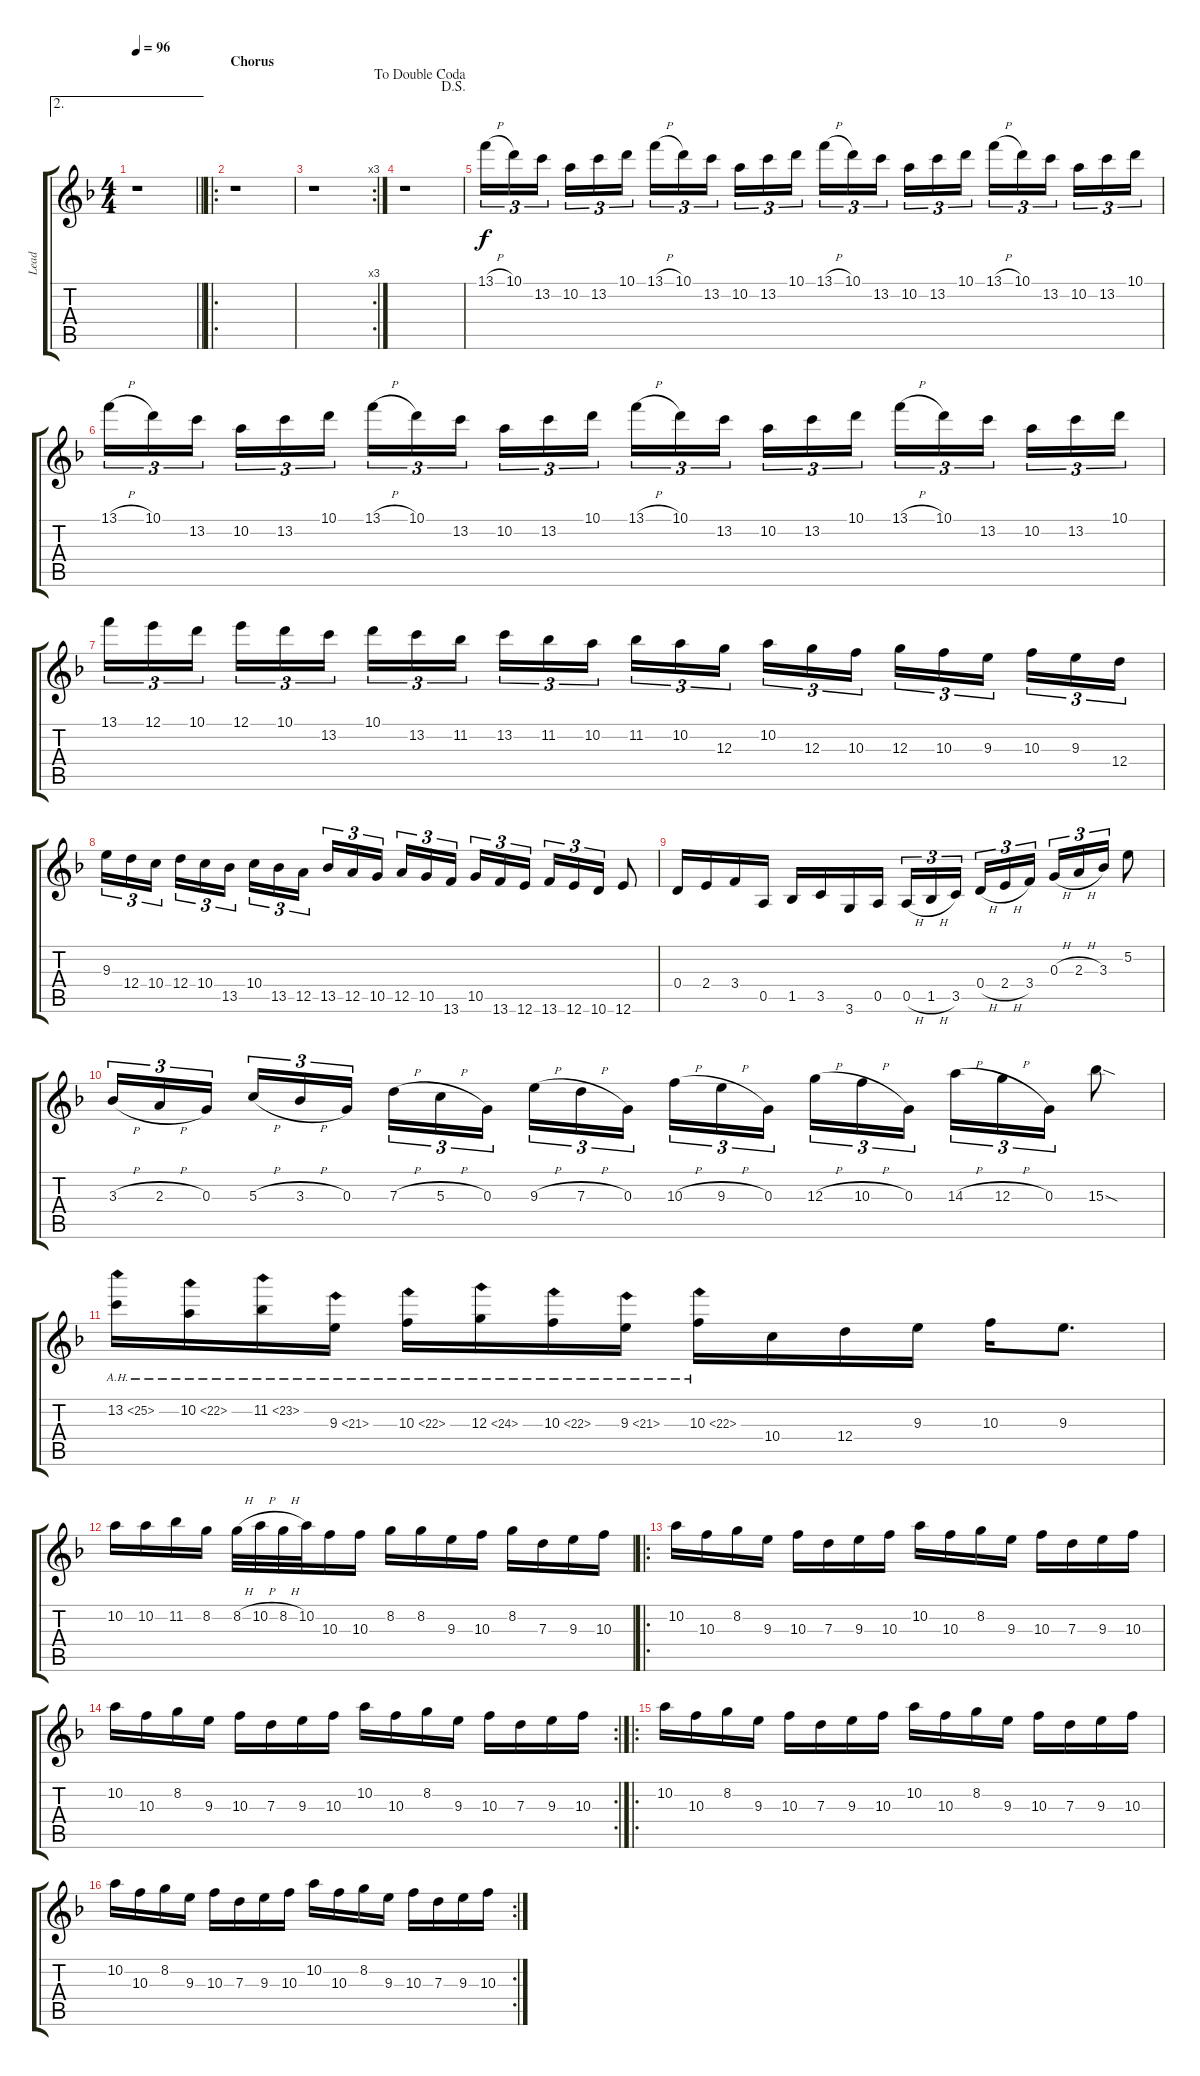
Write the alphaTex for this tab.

\track ("Lead" "Lead") {instrument distortionguitar}
\staff {score tabs}
\tuning (E4 B3 G3 D3 A2 E2) {hide}
\ae 2
\ts (4 4)
\tempo 96
\clef g2
\barLineRight lightlight
\ks f
r.1{dy f} |
\ro
\section ("" "Chorus")
r.1 |
\rc 3
r.1 |
\jump dalsegno
\jump dadoublecoda
r.1 |
13.1{h}.16{tu (3 2)} 10.1.16{tu (3 2)} 13.2.16{tu (3 2) beam splitsecondary} 10.2.16{tu (3 2)} 13.2.16{tu (3 2)} 10.1.16{tu (3 2)} 13.1{h}.16{tu (3 2)} 10.1.16{tu (3 2)} 13.2.16{tu (3 2) beam splitsecondary} 10.2.16{tu (3 2)} 13.2.16{tu (3 2)} 10.1.16{tu (3 2)} 13.1{h}.16{tu (3 2)} 10.1.16{tu (3 2)} 13.2.16{tu (3 2) beam splitsecondary} 10.2.16{tu (3 2)} 13.2.16{tu (3 2)} 10.1.16{tu (3 2)} 13.1{h}.16{tu (3 2)} 10.1.16{tu (3 2)} 13.2.16{tu (3 2) beam splitsecondary} 10.2.16{tu (3 2)} 13.2.16{tu (3 2)} 10.1.16{tu (3 2)} |
13.1{h}.16{tu (3 2)} 10.1.16{tu (3 2)} 13.2.16{tu (3 2) beam splitsecondary} 10.2.16{tu (3 2)} 13.2.16{tu (3 2)} 10.1.16{tu (3 2)} 13.1{h}.16{tu (3 2)} 10.1.16{tu (3 2)} 13.2.16{tu (3 2) beam splitsecondary} 10.2.16{tu (3 2)} 13.2.16{tu (3 2)} 10.1.16{tu (3 2)} 13.1{h}.16{tu (3 2)} 10.1.16{tu (3 2)} 13.2.16{tu (3 2) beam splitsecondary} 10.2.16{tu (3 2)} 13.2.16{tu (3 2)} 10.1.16{tu (3 2)} 13.1{h}.16{tu (3 2)} 10.1.16{tu (3 2)} 13.2.16{tu (3 2) beam splitsecondary} 10.2.16{tu (3 2)} 13.2.16{tu (3 2)} 10.1.16{tu (3 2)} |
13.1.16{tu (3 2)} 12.1.16{tu (3 2)} 10.1.16{tu (3 2) beam splitsecondary} 12.1.16{tu (3 2)} 10.1.16{tu (3 2)} 13.2.16{tu (3 2)} 10.1.16{tu (3 2)} 13.2.16{tu (3 2)} 11.2.16{tu (3 2) beam splitsecondary} 13.2.16{tu (3 2)} 11.2.16{tu (3 2)} 10.2.16{tu (3 2)} 11.2.16{tu (3 2)} 10.2.16{tu (3 2)} 12.3.16{tu (3 2) beam splitsecondary} 10.2.16{tu (3 2)} 12.3.16{tu (3 2)} 10.3.16{tu (3 2)} 12.3.16{tu (3 2)} 10.3.16{tu (3 2)} 9.3.16{tu (3 2) beam splitsecondary} 10.3.16{tu (3 2)} 9.3.16{tu (3 2)} 12.4.16{tu (3 2)} |
9.3.16{tu (3 2)} 12.4.16{tu (3 2)} 10.4.16{tu (3 2) beam splitsecondary} 12.4.16{tu (3 2)} 10.4.16{tu (3 2)} 13.5.16{tu (3 2)} 10.4.16{tu (3 2)} 13.5.16{tu (3 2)} 12.5.16{tu (3 2) beam splitsecondary} 13.5.16{tu (3 2)} 12.5.16{tu (3 2)} 10.5.16{tu (3 2)} 12.5.16{tu (3 2)} 10.5.16{tu (3 2)} 13.6.16{tu (3 2) beam splitsecondary} 10.5.16{tu (3 2)} 13.6.16{tu (3 2)} 12.6.16{tu (3 2)} 13.6.16{tu (3 2)} 12.6.16{tu (3 2)} 10.6.16{tu (3 2)} 12.6.8 |
0.4.16 2.4.16 3.4.16 0.5.16 1.5.16 3.5.16 3.6.16 0.5.16 0.5{h}.16{tu (3 2)} 1.5{h}.16{tu (3 2)} 3.5.16{tu (3 2) beam splitsecondary} 0.4{h}.16{tu (3 2)} 2.4{h}.16{tu (3 2)} 3.4.16{tu (3 2)} 0.3{h}.16{tu (3 2)} 2.3{h}.16{tu (3 2)} 3.3.16{tu (3 2)} 5.2.8 |
3.3{h}.16{tu (3 2)} 2.3{h}.16{tu (3 2)} 0.3.16{tu (3 2) beam splitsecondary} 5.3{h}.16{tu (3 2)} 3.3{h}.16{tu (3 2)} 0.3.16{tu (3 2)} 7.3{h}.16{tu (3 2)} 5.3{h}.16{tu (3 2)} 0.3.16{tu (3 2) beam splitsecondary} 9.3{h}.16{tu (3 2)} 7.3{h}.16{tu (3 2)} 0.3.16{tu (3 2)} 10.3{h}.16{tu (3 2)} 9.3{h}.16{tu (3 2)} 0.3.16{tu (3 2) beam splitsecondary} 12.3{h}.16{tu (3 2)} 10.3{h}.16{tu (3 2)} 0.3.16{tu (3 2)} 14.3{h}.16{tu (3 2)} 12.3{h}.16{tu (3 2)} 0.3.16{tu (3 2)} 15.3{sod}.8 |
13.2{ah 12}.16 10.2{ah 12}.16 11.2{ah 12}.16 9.3{ah 12}.16 10.3{ah 12}.16 12.3{ah 12}.16 10.3{ah 12}.16 9.3{ah 12}.16 10.3{ah 12}.16 10.4.16 12.4.16 9.3.16 10.3.16 9.3.8{d} |
10.2.16 10.2.16 11.2.16 8.2.16 8.2{h}.32 10.2{h}.32 8.2{h}.32 10.2.32 10.3.16 10.3.16 8.2.16 8.2.16 9.3.16 10.3.16 8.2.16 7.3.16 9.3.16 10.3.16 |
\ro
10.2.16 10.3.16 8.2.16 9.3.16 10.3.16 7.3.16 9.3.16 10.3.16 10.2.16 10.3.16 8.2.16 9.3.16 10.3.16 7.3.16 9.3.16 10.3.16 |
\rc 2
10.2.16 10.3.16 8.2.16 9.3.16 10.3.16 7.3.16 9.3.16 10.3.16 10.2.16 10.3.16 8.2.16 9.3.16 10.3.16 7.3.16 9.3.16 10.3.16 |
\ro
10.2.16 10.3.16 8.2.16 9.3.16 10.3.16 7.3.16 9.3.16 10.3.16 10.2.16 10.3.16 8.2.16 9.3.16 10.3.16 7.3.16 9.3.16 10.3.16 |
\rc 2
10.2.16 10.3.16 8.2.16 9.3.16 10.3.16 7.3.16 9.3.16 10.3.16 10.2.16 10.3.16 8.2.16 9.3.16 10.3.16 7.3.16 9.3.16 10.3.16
